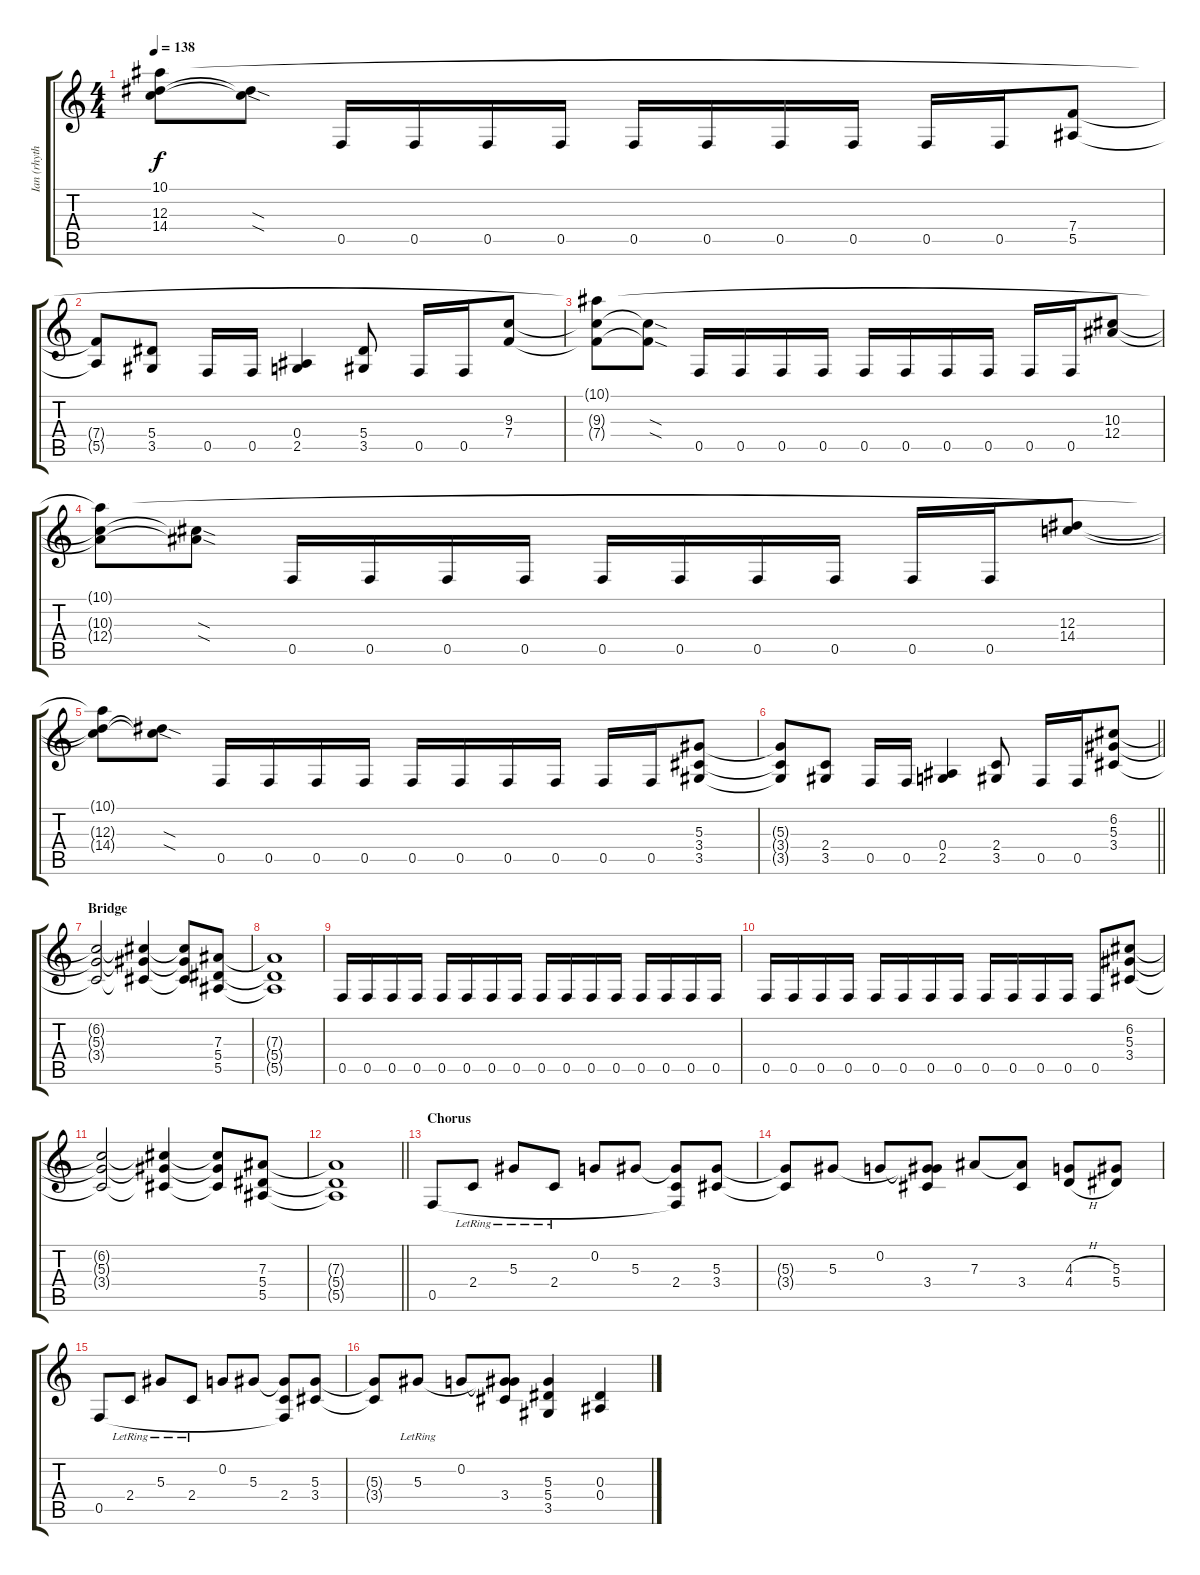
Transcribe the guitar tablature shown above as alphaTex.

\track ("Ian (rhythm)" "Ian (rhyth") {instrument distortionguitar}
\staff {score tabs}
\tuning (C4 G3 Eb3 Bb2 F2 C2) {hide}
\ts (4 4)
\tempo 138
\clef g2
\ks c
(10.1{t} 12.3{t} 14.4{t}).8{dy f} (12.3{sod t} 14.4{sod t}).8 0.5.16 0.5.16 0.5.16 0.5.16 0.5.16 0.5.16 0.5.16 0.5.16 0.5.16 0.5.16 (7.4 5.5).8 |
(7.4{t} 5.5{t}).8 (5.4 3.5).8 0.5.16 0.5.16 (0.4 2.5).4 (5.4 3.5).8 0.5.16 0.5.16 (9.3 7.4).8 |
(10.1{t} 9.3{t} 7.4{t}).8 (9.3{sod t} 7.4{sod t}).8 0.5.16 0.5.16 0.5.16 0.5.16 0.5.16 0.5.16 0.5.16 0.5.16 0.5.16 0.5.16 (10.3 12.4).8 |
(10.1{t} 10.3{t} 12.4{t}).8 (10.3{sod t} 12.4{sod t}).8 0.5.16 0.5.16 0.5.16 0.5.16 0.5.16 0.5.16 0.5.16 0.5.16 0.5.16 0.5.16 (12.3 14.4).8 |
(10.1{t} 12.3{t} 14.4{t}).8 (12.3{sod t} 14.4{sod t}).8 0.5.16 0.5.16 0.5.16 0.5.16 0.5.16 0.5.16 0.5.16 0.5.16 0.5.16 0.5.16 (5.3 3.4 3.5).8 |
\barLineRight lightlight
(5.3{t} 3.4{t} 3.5{t}).8 (2.4 3.5).8 0.5.16 0.5.16 (0.4 2.5).4 (2.4 3.5).8 0.5.16 0.5.16 (6.2 5.3 3.4).8 |
\section ("" "Bridge")
(6.2{t} 5.3{t} 3.4{t}).2 (6.2{t} 5.3{t} 3.4{t}).4 (6.2{t} 5.3{t} 3.4{t}).8 (7.3 5.4 5.5).8 |
(7.3{t} 5.4{t} 5.5{t}).1 |
0.5.16 0.5.16 0.5.16 0.5.16 0.5.16 0.5.16 0.5.16 0.5.16 0.5.16 0.5.16 0.5.16 0.5.16 0.5.16 0.5.16 0.5.16 0.5.16 |
0.5.16 0.5.16 0.5.16 0.5.16 0.5.16 0.5.16 0.5.16 0.5.16 0.5.16 0.5.16 0.5.16 0.5.16 0.5.8 (6.2 5.3 3.4).8 |
(6.2{t} 5.3{t} 3.4{t}).2 (6.2{t} 5.3{t} 3.4{t}).4 (6.2{t} 5.3{t} 3.4{t}).8 (7.3 5.4 5.5).8 |
\barLineRight lightlight
(7.3{t} 5.4{t} 5.5{t}).1 |
\section ("" "Chorus")
0.5.8 2.4{lr}.8 5.3{lr}.8 2.4{lr}.8 0.2.8 5.3.8 (5.3{t} 2.4 0.5{t}).8 (5.3 3.4).8 |
(5.3{t} 3.4{t}).8 5.3.8 0.2.8 (0.2{t} 5.3{t} 3.4).8 7.3.8 (7.3{t} 3.4).8 (4.3{h} 4.4{h}).8 (5.3 5.4).8 |
0.5.8 2.4{lr}.8 5.3{lr}.8 2.4{lr}.8 0.2.8 5.3.8 (5.3{t} 2.4 0.5{t}).8 (5.3 3.4).8 |
(5.3{t} 3.4{t}).8 5.3{lr}.8 0.2.8 (0.2{t} 5.3{t} 3.4).8 (5.3 5.4 3.5).4 (0.3 0.4).4
